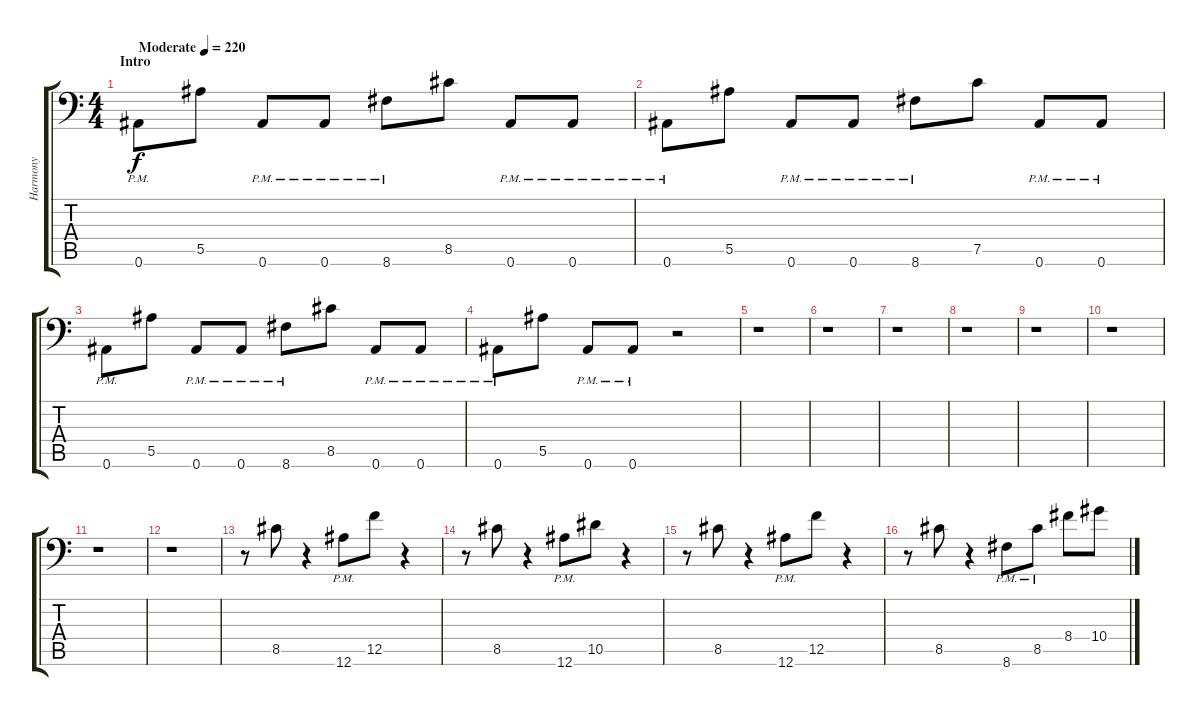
\track ("Harmony" "Harmony") {instrument distortionguitar}
\staff {score tabs}
\tuning (C4 G3 Eb3 Bb2 F2 Bb1) {hide}
\ts (4 4)
\section ("" "Intro")
\tempo (220 "Moderate")
\clef f4
\ks c
0.6{pm}.8{dy f instrument distortionguitar} 5.5.8 0.6{pm}.8 0.6{pm}.8 8.6{pm}.8 8.5.8 0.6{pm}.8 0.6{pm}.8 |
0.6{pm}.8 5.5.8 0.6{pm}.8 0.6{pm}.8 8.6{pm}.8 7.5.8 0.6{pm}.8 0.6{pm}.8 |
0.6{pm}.8 5.5.8 0.6{pm}.8 0.6{pm}.8 8.6{pm}.8 8.5.8 0.6{pm}.8 0.6{pm}.8 |
0.6{pm}.8 5.5.8 0.6{pm}.8 0.6{pm}.8 r.2{volume 12 instrument distortionguitar} |
r.1 |
r.1 |
r.1 |
r.1 |
r.1 |
r.1 |
r.1 |
r.1 |
r.8 8.5.8 r.4 12.6{pm}.8 12.5.8 r.4 |
r.8 8.5.8 r.4 12.6{pm}.8 10.5.8 r.4 |
r.8 8.5.8 r.4 12.6{pm}.8 12.5.8 r.4 |
r.8 8.5.8 r.4 8.6{pm}.8 8.5{pm}.8 8.4.8 10.4.8
